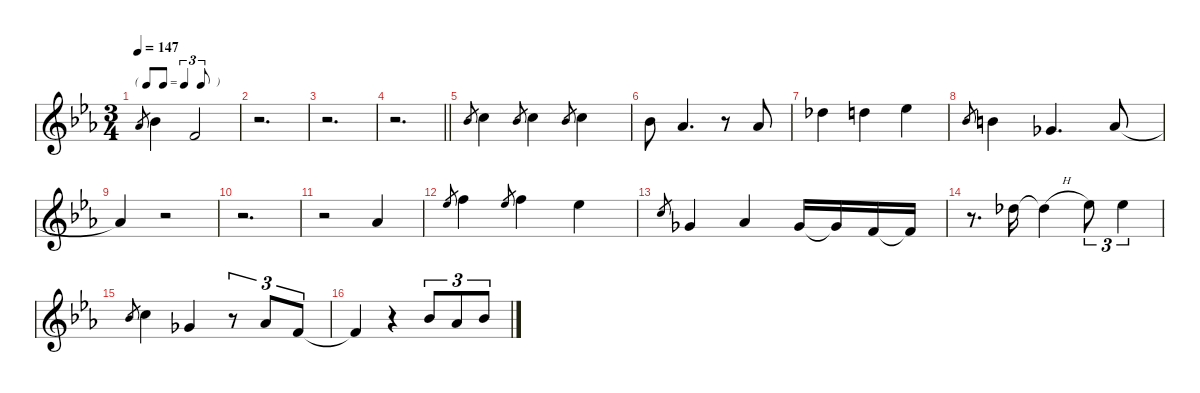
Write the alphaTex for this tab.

\defaultSystemsLayout 4
\hideDynamics
\bracketExtendMode nobrackets
\singleTrackTrackNamePolicy hidden
\multiTrackTrackNamePolicy hidden
\firstSystemTrackNameMode fullname
\firstSystemTrackNameOrientation horizontal
\otherSystemsTrackNameOrientation horizontal
\track ("Vocals" "voc.") {defaultSystemsLayout 16 instrument tenorsax}
\staff {score}
\tuning (Eb4 Bb3 Gb3 Db3 Ab2 Eb2)
\displaytranspose 12
\ts (3 4)
\tf triplet8th
\tempo 147
\clef g2
\ks eb
2.3{acc b}.8{gr dy mf beam Up} 4.3{acc b}.4{dy f beam Down} 4.4{acc forcenatural}.2{beam Up} |
r.2{d beam Down} |
r.2{d beam Down} |
\barLineRight lightlight
r.2{d beam Down} |
4.3{acc b}.8{gr dy mf beam Up} 6.3{acc forcenatural}.4{dy f beam Down} 4.3{acc b}.8{gr dy mf beam Up} 6.3{acc forcenatural}.4{dy f beam Down} 4.3{acc b}.8{gr dy mf beam Up} 6.3{acc forcenatural}.4{dy f beam Down} |
4.3{acc b}.8{beam Down} 2.3{acc b}.4{d beam Up} r.8{beam Up} 2.3{acc b}.8{beam Up} |
3.2{acc b}.4{beam Down} 4.2{acc forcenatural}.4{beam Down} 5.2{acc b}.4{beam Down} |
0.2{acc b}.8{gr dy mf beam Up} 1.2{acc forcenatural}.4{dy f beam Down} 0.3{acc b}.4{d beam Up} 2.3{acc b}.8{beam Up} |
2.3{t acc b}.4{beam Up} r.2{beam Up} |
r.2{d beam Down} |
r.2{beam Down} 2.3{acc b}.4{beam Up} |
0.1{acc b}.8{gr dy mf beam Up} 2.1{acc forcenatural}.4{dy f beam Down} 0.1{acc b}.8{gr dy mf beam Up} 2.1{acc forcenatural}.4{dy f beam Down} 0.1{acc b}.4{beam Down} |
6.3{acc forcenatural}.8{gr dy mf beam Up} 0.3{acc b}.4{dy f beam Up} 2.3{acc b}.4{beam Up} 0.3{acc b}.16{beam Up} 0.3{t acc b}.16{beam Up} 4.4{acc forcenatural}.16{beam Up} 4.4{t acc forcenatural}.16{beam Up} |
r.8{d beam Down} 3.2{acc b}.16{beam Down} 3.2{h t acc b}.4{beam Down} 5.2{acc b}.8{tu (3 2) beam Down} 5.2{acc b}.4{tu (3 2) beam Down} |
0.2{acc b}.8{gr dy mf beam Up} 2.2{acc forcenatural}.4{dy f beam Down} 0.3{acc b}.4{beam Up} r.8{tu (3 2) beam Up} 2.3{acc b}.8{tu (3 2) beam Up} 4.4{acc forcenatural}.8{tu (3 2) beam Up} |
4.4{t acc forcenatural}.4{beam Up} r.4{beam Up} 4.3{acc b}.8{tu (3 2) beam Up} 2.3{acc b}.8{tu (3 2) beam Up} 4.3{acc b}.8{tu (3 2) beam Up}
